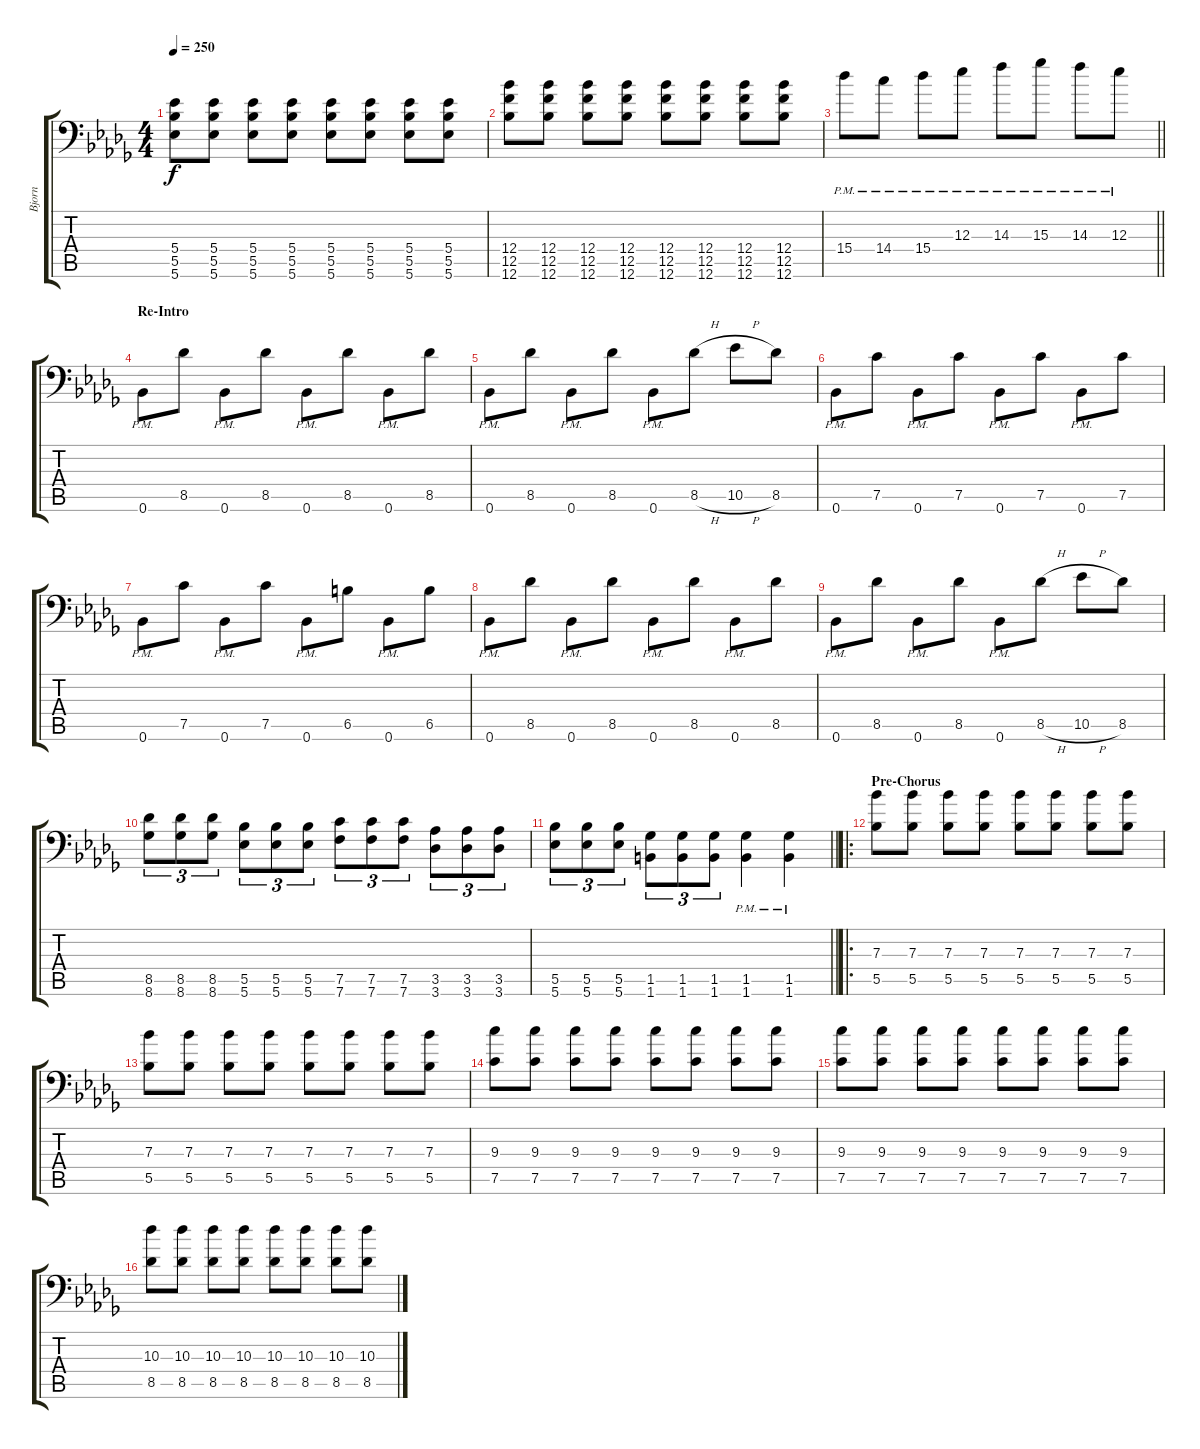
\track ("Bjorn" "Bjorn") {instrument distortionguitar}
\staff {score tabs}
\tuning (C4 G3 Eb3 Bb2 F2 Bb1) {hide}
\ts (4 4)
\tempo 250
\clef f4
\ks bbminor
(5.4 5.5 5.6).8{dy f} (5.4 5.5 5.6).8 (5.4 5.5 5.6).8 (5.4 5.5 5.6).8 (5.4 5.5 5.6).8 (5.4 5.5 5.6).8 (5.4 5.5 5.6).8 (5.4 5.5 5.6).8 |
(12.4 12.5 12.6).8 (12.4 12.5 12.6).8 (12.4 12.5 12.6).8 (12.4 12.5 12.6).8 (12.4 12.5 12.6).8 (12.4 12.5 12.6).8 (12.4 12.5 12.6).8 (12.4 12.5 12.6).8 |
\barLineRight lightlight
15.4{pm}.8 14.4{pm}.8 15.4{pm}.8 12.3{pm}.8 14.3{pm}.8 15.3{pm}.8 14.3{pm}.8 12.3{pm}.8 |
\section ("" "Re-Intro")
0.6{pm}.8 8.5.8 0.6{pm}.8 8.5.8 0.6{pm}.8 8.5.8 0.6{pm}.8 8.5.8 |
0.6{pm}.8 8.5.8 0.6{pm}.8 8.5.8 0.6{pm}.8 8.5{h}.8 10.5{h}.8 8.5.8 |
0.6{pm}.8 7.5.8 0.6{pm}.8 7.5.8 0.6{pm}.8 7.5.8 0.6{pm}.8 7.5.8 |
0.6{pm}.8 7.5.8 0.6{pm}.8 7.5.8 0.6{pm}.8 6.5.8 0.6{pm}.8 6.5.8 |
0.6{pm}.8 8.5.8 0.6{pm}.8 8.5.8 0.6{pm}.8 8.5.8 0.6{pm}.8 8.5.8 |
0.6{pm}.8 8.5.8 0.6{pm}.8 8.5.8 0.6{pm}.8 8.5{h}.8 10.5{h}.8 8.5.8 |
(8.5 8.6).8{tu (3 2)} (8.5 8.6).8{tu (3 2)} (8.5 8.6).8{tu (3 2)} (5.5 5.6).8{tu (3 2)} (5.5 5.6).8{tu (3 2)} (5.5 5.6).8{tu (3 2)} (7.5 7.6).8{tu (3 2)} (7.5 7.6).8{tu (3 2)} (7.5 7.6).8{tu (3 2)} (3.5 3.6).8{tu (3 2)} (3.5 3.6).8{tu (3 2)} (3.5 3.6).8{tu (3 2)} |
\barLineRight lightlight
(5.5 5.6).8{tu (3 2)} (5.5 5.6).8{tu (3 2)} (5.5 5.6).8{tu (3 2)} (1.5 1.6).8{tu (3 2)} (1.5 1.6).8{tu (3 2)} (1.5 1.6).8{tu (3 2)} (1.5{pm} 1.6{pm}).4 (1.5{pm} 1.6{pm}).4 |
\ro
\section ("" "Pre-Chorus")
(7.3 5.5).8 (7.3 5.5).8 (7.3 5.5).8 (7.3 5.5).8 (7.3 5.5).8 (7.3 5.5).8 (7.3 5.5).8 (7.3 5.5).8 |
(7.3 5.5).8 (7.3 5.5).8 (7.3 5.5).8 (7.3 5.5).8 (7.3 5.5).8 (7.3 5.5).8 (7.3 5.5).8 (7.3 5.5).8 |
(9.3 7.5).8 (9.3 7.5).8 (9.3 7.5).8 (9.3 7.5).8 (9.3 7.5).8 (9.3 7.5).8 (9.3 7.5).8 (9.3 7.5).8 |
(9.3 7.5).8 (9.3 7.5).8 (9.3 7.5).8 (9.3 7.5).8 (9.3 7.5).8 (9.3 7.5).8 (9.3 7.5).8 (9.3 7.5).8 |
(10.3 8.5).8 (10.3 8.5).8 (10.3 8.5).8 (10.3 8.5).8 (10.3 8.5).8 (10.3 8.5).8 (10.3 8.5).8 (10.3 8.5).8
